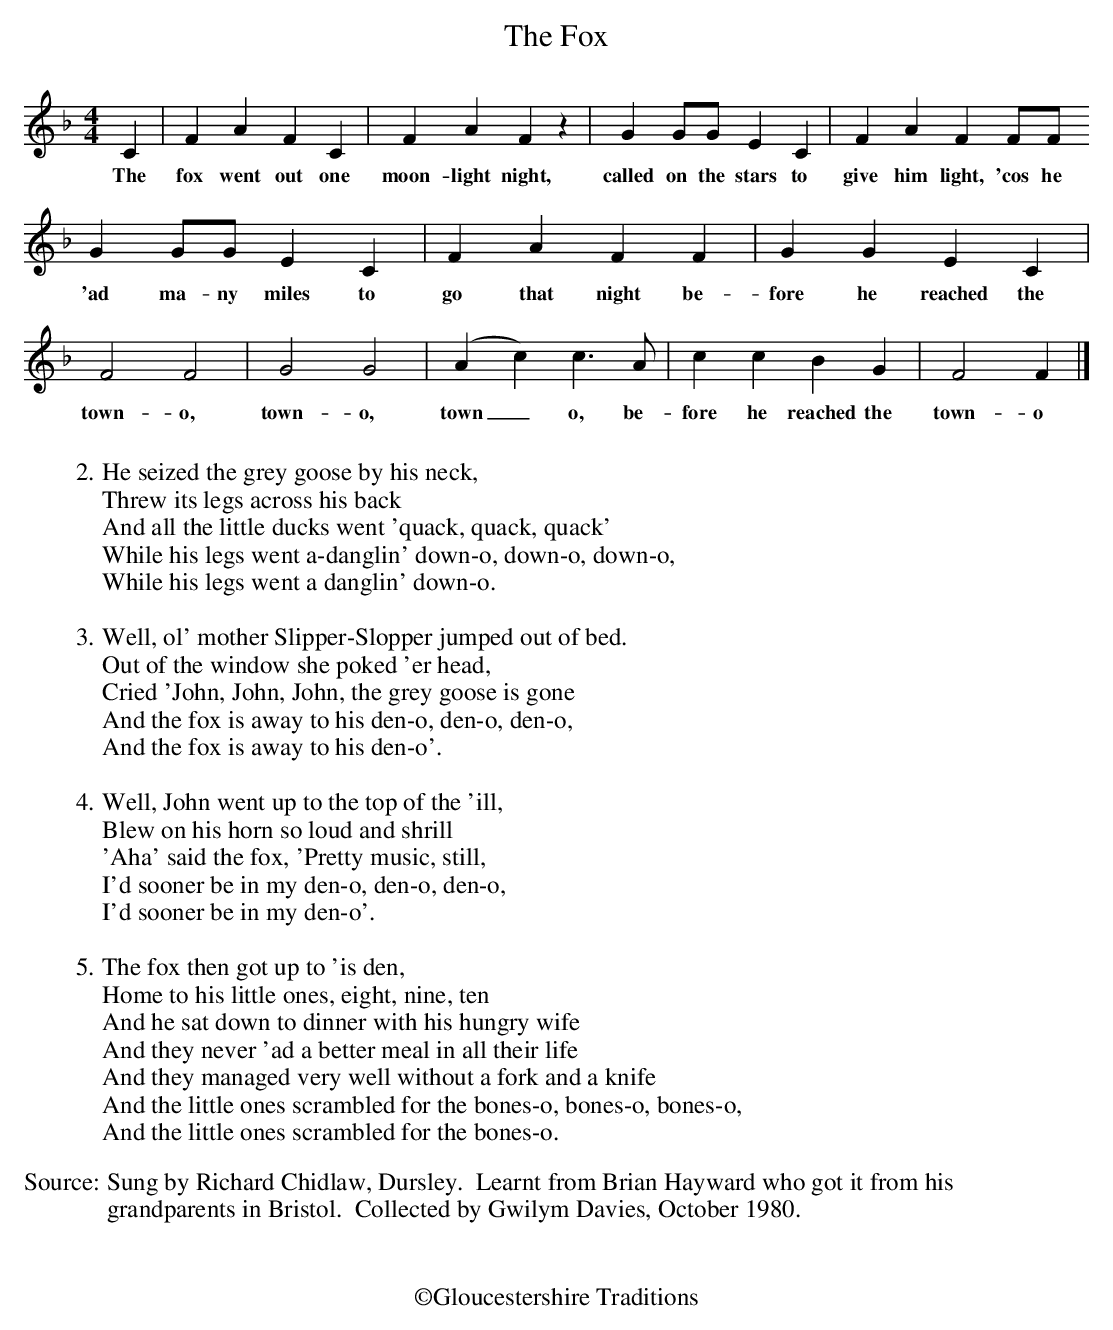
X:1
T:The Fox
M:4/4
L:1/4
K:Fmaj
C|FAFC|FAFz|GG/2G/2EC|FAFF/2F/2
w:The fox went out one moon-light night, called on the stars to give him light, 'cos he
GG/2G/2EC|FAFF|GGEC|
w:'ad ma-ny miles to go that night be-fore he reached the
F2F2|G2G2|(Ac)c>A|ccBG|F2F|]
w:town-o, town-o, town_o, be-fore he reached the town-o
W:
W:2. He seized the grey goose by his neck,
W:Threw its legs across his back
W:And all the little ducks went 'quack, quack, quack'
W:While his legs went a-danglin' down-o, down-o, down-o,
W:While his legs went a danglin' down-o.
W:
W:3. Well, ol' mother Slipper-Slopper jumped out of bed.
W:Out of the window she poked 'er head,
W:Cried 'John, John, John, the grey goose is gone
W:And the fox is away to his den-o, den-o, den-o,
W:And the fox is away to his den-o'.
W:
W:4. Well, John went up to the top of the 'ill,
W:Blew on his horn so loud and shrill
W:'Aha' said the fox, 'Pretty music, still,
W:I'd sooner be in my den-o, den-o, den-o,
W:I'd sooner be in my den-o'.
W:
W:5. The fox then got up to 'is den,
W:Home to his little ones, eight, nine, ten
W:And he sat down to dinner with his hungry wife
W:And they never 'ad a better meal in all their life
W:And they managed very well without a fork and a knife
W:And the little ones scrambled for the bones-o, bones-o, bones-o,
W:And the little ones scrambled for the bones-o.
W:
